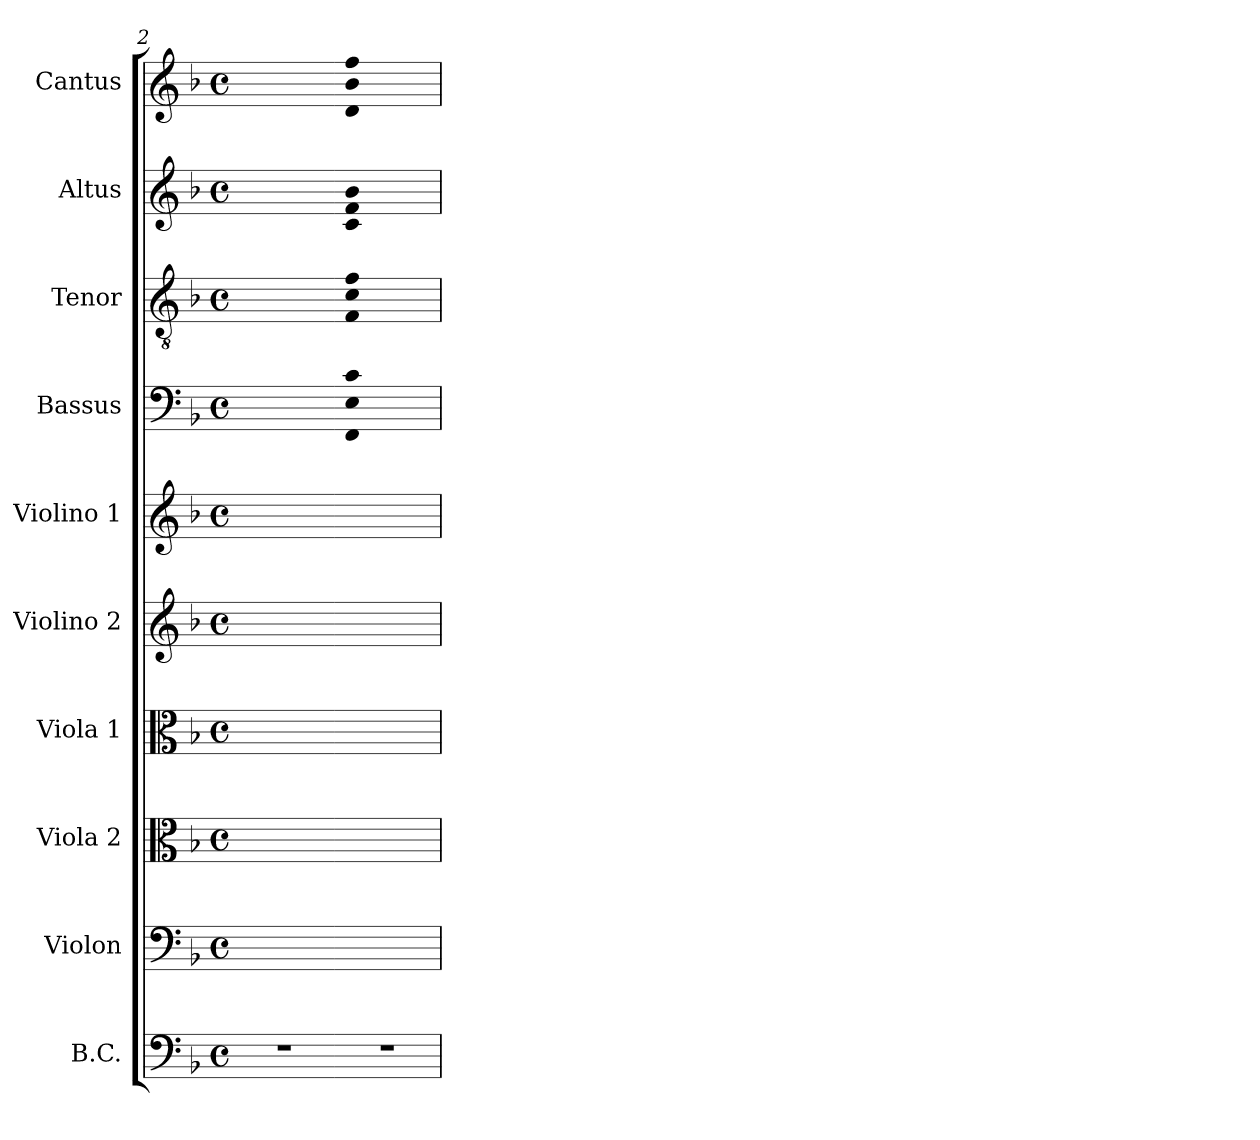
**kern	**kern	**kern	**kern	**kern	**kern	**kern	**kern	**kern	**kern
*part10	*part9	*part8	*part7	*part6	*part5	*part4	*part3	*part2	*part1
*staff10	*staff9	*staff8	*staff7	*staff6	*staff5	*staff4	*staff3	*staff2	*staff1
*I"B.C.	*I"Violon	*I"Viola 2	*I"Viola 1	*I"Violino 2	*I"Violino 1	*I"Bassus	*I"Tenor	*I"Altus	*I"Cantus
*I'B.C.	*I'Vn	*I'Va2	*I'Va1	*I'Vn2	*I'Vn1	*I'B	*I'T	*I'A	*I'C
*clefF4	*clefF4	*clefC3	*clefC3	*clefG2	*clefG2	*clefF4	*clefGv2	*clefG2	*clefG2
*k[b-]	*k[b-]	*k[b-]	*k[b-]	*k[b-]	*k[b-]	*k[b-]	*k[b-]	*k[b-]	*k[b-]
*F:	*F:	*F:	*F:	*F:	*F:	*F:	*F:	*F:	*F:
*M4/4	*M4/4	*M4/4	*M4/4	*M4/4	*M4/4	*M4/4	*M4/4	*M4/4	*M4/4
*met(c)	*met(c)	*met(c)	*met(c)	*met(c)	*met(c)	*met(c)	*met(c)	*met(c)	*met(c)
=2X	=2X	=2X	=2X	=2X	=2X	=2X	=2X	=2X	=2X
1r	1ryy	1ryy	1ryy	1ryy	1ryy	1ryy	1ryy	1ryy	1ryy
=3X-	=3X-	=3X-	=3X-	=3X-	=3X-	=3X-	=3X-	=3X-	=3X-
!	!	!	!	!	!	!LO:N:n=1:head=solid	!	!	!
!	!	!	!	!	!	!LO:N:n=2:head=solid	!	!	!
!	!	!	!	!	!	!LO:N:n=3:head=solid	!LO:N:n=1:head=solid	!	!
!	!	!	!	!	!	!	!LO:N:n=2:head=solid	!	!
!	!	!	!	!	!	!	!LO:N:n=3:head=solid	!LO:N:n=1:head=solid	!
!	!	!	!	!	!	!	!	!LO:N:n=2:head=solid	!
!	!	!	!	!	!	!	!	!LO:N:n=3:head=solid	!LO:N:n=1:head=solid
!	!	!	!	!	!	!	!	!	!LO:N:n=2:head=solid
!	!	!	!	!	!	!	!	!	!LO:N:n=3:head=solid
1r	1ryy	1ryy	1ryy	1ryy	1ryy	1FF! 1E! 1c!	1F! 1c! 1f!	1c! 1f! 1b-!	1d! 1b-! 1ff!
=	=	=	=	=	=	=	=	=	=
*-	*-	*-	*-	*-	*-	*-	*-	*-	*-
